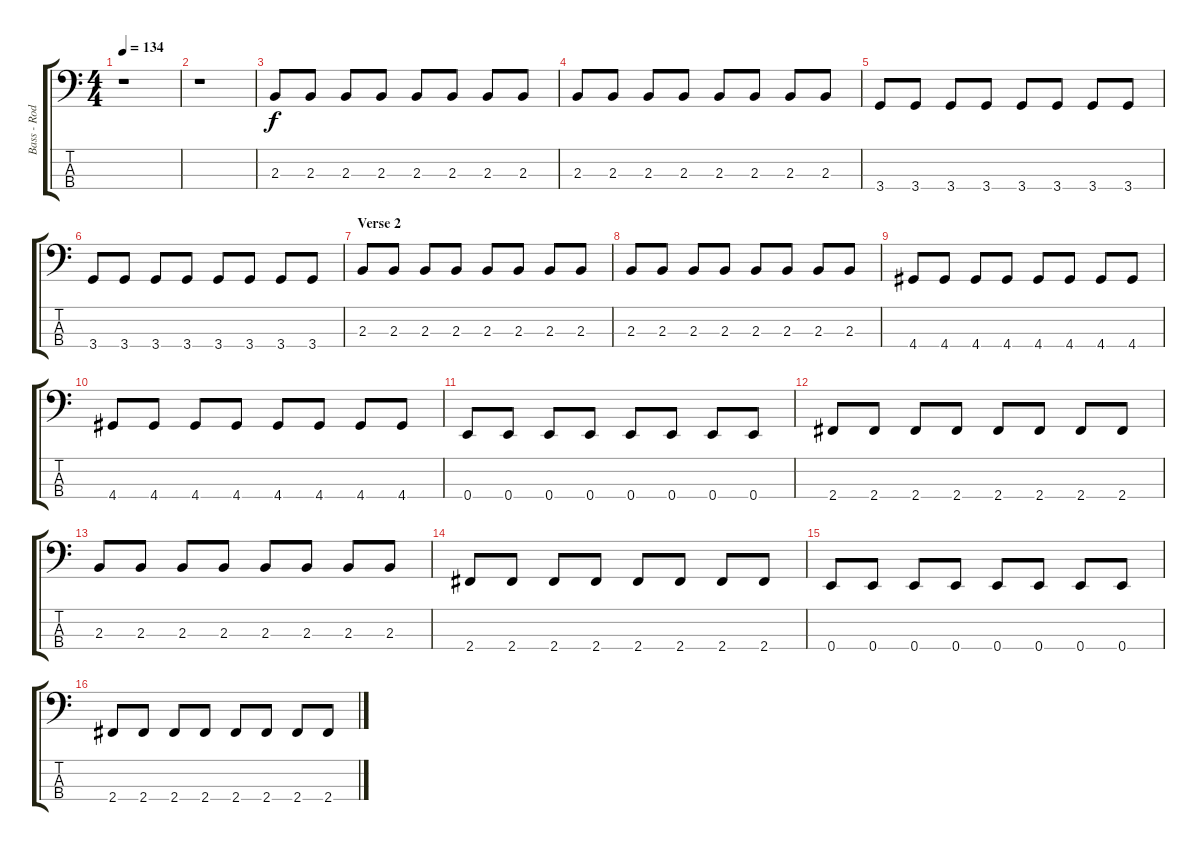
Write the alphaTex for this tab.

\track ("Bass - Rod" "Bass - Rod") {instrument electricbasspick}
\staff {score tabs}
\tuning (G2 D2 A1 E1) {hide}
\ts (4 4)
\tempo 134
\clef f4
\ks c
r.1{dy f} |
r.1 |
2.3.8 2.3.8 2.3.8 2.3.8 2.3.8 2.3.8 2.3.8 2.3.8 |
2.3.8 2.3.8 2.3.8 2.3.8 2.3.8 2.3.8 2.3.8 2.3.8 |
3.4.8 3.4.8 3.4.8 3.4.8 3.4.8 3.4.8 3.4.8 3.4.8 |
3.4.8 3.4.8 3.4.8 3.4.8 3.4.8 3.4.8 3.4.8 3.4.8 |
\section ("" "Verse 2")
2.3.8 2.3.8 2.3.8 2.3.8 2.3.8 2.3.8 2.3.8 2.3.8 |
2.3.8 2.3.8 2.3.8 2.3.8 2.3.8 2.3.8 2.3.8 2.3.8 |
4.4.8 4.4.8 4.4.8 4.4.8 4.4.8 4.4.8 4.4.8 4.4.8 |
4.4.8 4.4.8 4.4.8 4.4.8 4.4.8 4.4.8 4.4.8 4.4.8 |
0.4.8 0.4.8 0.4.8 0.4.8 0.4.8 0.4.8 0.4.8 0.4.8 |
2.4.8 2.4.8 2.4.8 2.4.8 2.4.8 2.4.8 2.4.8 2.4.8 |
2.3.8 2.3.8 2.3.8 2.3.8 2.3.8 2.3.8 2.3.8 2.3.8 |
2.4.8 2.4.8 2.4.8 2.4.8 2.4.8 2.4.8 2.4.8 2.4.8 |
0.4.8 0.4.8 0.4.8 0.4.8 0.4.8 0.4.8 0.4.8 0.4.8 |
2.4.8 2.4.8 2.4.8 2.4.8 2.4.8 2.4.8 2.4.8 2.4.8
